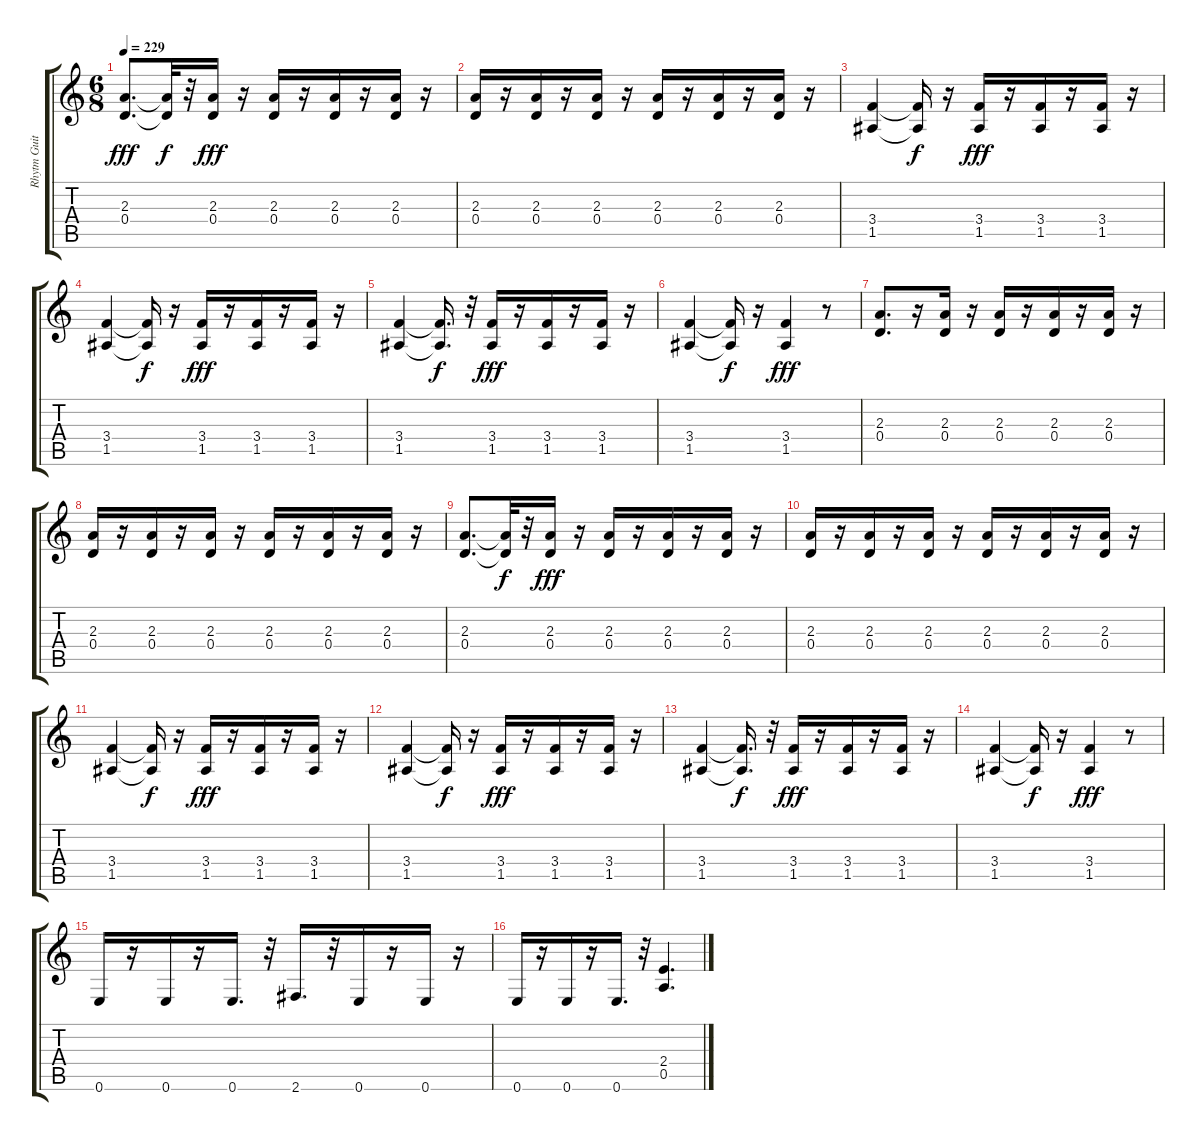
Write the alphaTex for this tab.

\track ("Rhytm Guitar1" "Rhytm Guit") {instrument overdrivenguitar}
\staff {score tabs}
\tuning (E4 B3 G3 D3 A2 E2) {hide}
\ts (6 8)
\tempo 229
\clef g2
\ks c
(2.3 0.4).8{d dy fff} (2.3{t} 0.4{t}).32{dy f} r.32 (2.3 0.4).16{dy fff} r.16 (2.3 0.4).16 r.16 (2.3 0.4).16 r.16 (2.3 0.4).16 r.16 |
(2.3 0.4).16 r.16 (2.3 0.4).16 r.16 (2.3 0.4).16 r.16 (2.3 0.4).16 r.16 (2.3 0.4).16 r.16 (2.3 0.4).16 r.16 |
(3.4 1.5).4 (3.4{t} 1.5{t}).16{dy f} r.16 (3.4 1.5).16{dy fff} r.16 (3.4 1.5).16 r.16 (3.4 1.5).16 r.16 |
(3.4 1.5).4 (3.4{t} 1.5{t}).16{dy f} r.16 (3.4 1.5).16{dy fff} r.16 (3.4 1.5).16 r.16 (3.4 1.5).16 r.16 |
(3.4 1.5).4 (3.4{t} 1.5{t}).16{d dy f} r.32 (3.4 1.5).16{dy fff} r.16 (3.4 1.5).16 r.16 (3.4 1.5).16 r.16 |
(3.4 1.5).4 (3.4{t} 1.5{t}).16{dy f} r.16 (3.4 1.5).4{dy fff} r.8 |
(2.3 0.4).8{d} r.16 (2.3 0.4).16 r.16 (2.3 0.4).16 r.16 (2.3 0.4).16 r.16 (2.3 0.4).16 r.16 |
(2.3 0.4).16 r.16 (2.3 0.4).16 r.16 (2.3 0.4).16 r.16 (2.3 0.4).16 r.16 (2.3 0.4).16 r.16 (2.3 0.4).16 r.16 |
(2.3 0.4).8{d} (2.3{t} 0.4{t}).32{dy f} r.32 (2.3 0.4).16{dy fff} r.16 (2.3 0.4).16 r.16 (2.3 0.4).16 r.16 (2.3 0.4).16 r.16 |
(2.3 0.4).16 r.16 (2.3 0.4).16 r.16 (2.3 0.4).16 r.16 (2.3 0.4).16 r.16 (2.3 0.4).16 r.16 (2.3 0.4).16 r.16 |
(3.4 1.5).4 (3.4{t} 1.5{t}).16{dy f} r.16 (3.4 1.5).16{dy fff} r.16 (3.4 1.5).16 r.16 (3.4 1.5).16 r.16 |
(3.4 1.5).4 (3.4{t} 1.5{t}).16{dy f} r.16 (3.4 1.5).16{dy fff} r.16 (3.4 1.5).16 r.16 (3.4 1.5).16 r.16 |
(3.4 1.5).4 (3.4{t} 1.5{t}).16{d dy f} r.32 (3.4 1.5).16{dy fff} r.16 (3.4 1.5).16 r.16 (3.4 1.5).16 r.16 |
(3.4 1.5).4 (3.4{t} 1.5{t}).16{dy f} r.16 (3.4 1.5).4{dy fff} r.8 |
0.6.16 r.16 0.6.16 r.16 0.6.16{d} r.32 2.6.16{d} r.32 0.6.16 r.16 0.6.16 r.16 |
0.6.16 r.16 0.6.16 r.16 0.6.16{d} r.32 (2.4 0.5).4{d}
